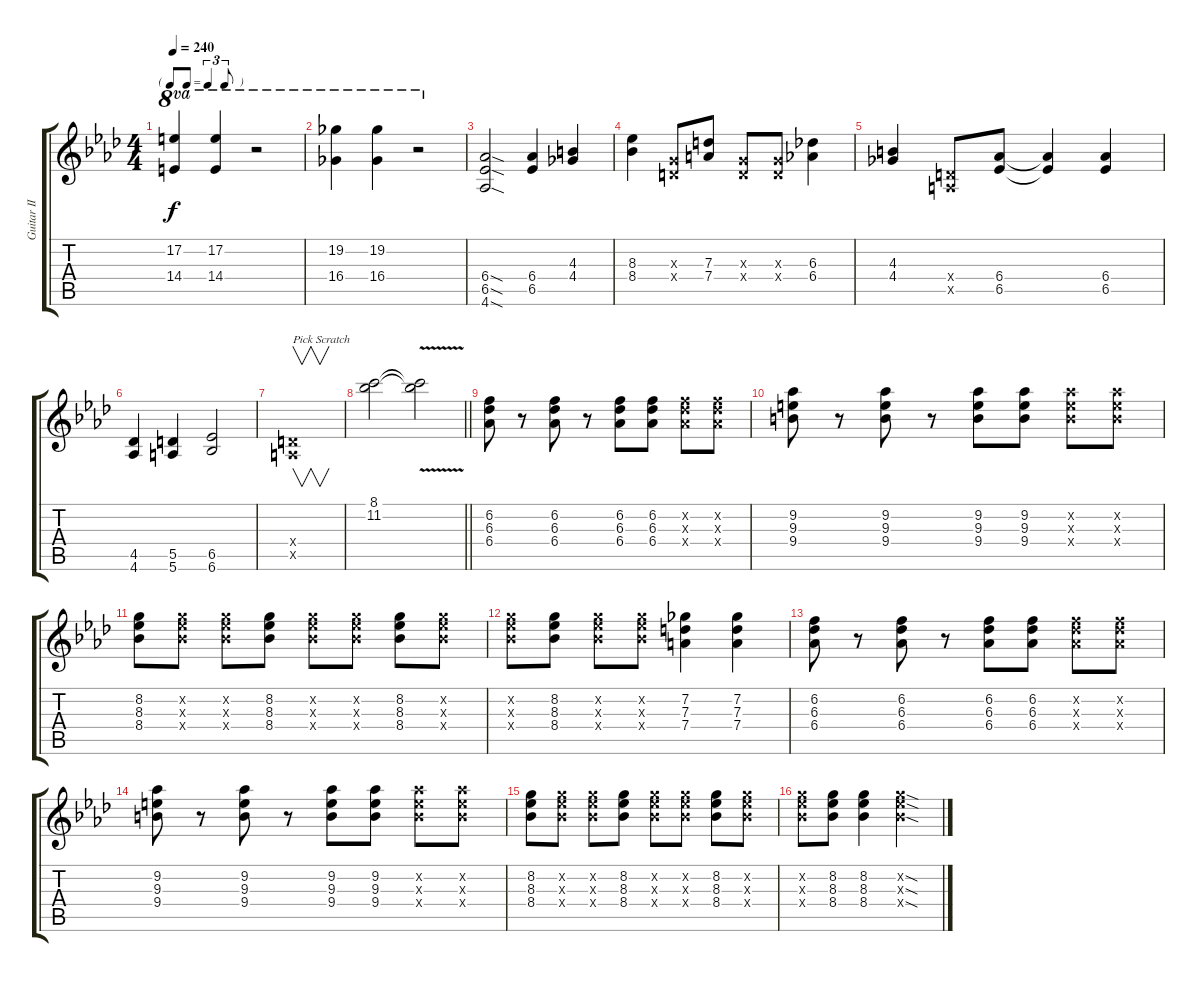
\track ("Guitar II (Nakano Azusa)" "Guitar II ") {instrument distortionguitar}
\staff {score tabs}
\tuning (E4 B3 G3 D3 A2 E2) {hide}
\ts (4 4)
\tf triplet8th
\tempo 240
\clef g2
\ks ab
(17.2 14.4).4{ot 8va dy f} (17.2 14.4).4{ot 8va} r.2{ot 8va} |
(19.2 16.4).4{ot 8va} (19.2 16.4).4{ot 8va} r.2{ot 8va} |
(6.4{sod} 6.5{sod} 4.6{sod}).2 (6.4 6.5).4 (4.3 4.4).4 |
(8.3 8.4).4 (0.3{x} 0.4{x}).8 (7.3 7.4).8 (0.3{x} 0.4{x}).8 (0.3{x} 0.4{x}).8 (6.3 6.4).4 |
(4.3 4.4).4 (0.4{x} 0.5{x}).8 (6.4 6.5).8 (6.4{t} 6.5{t}).4 (6.4 6.5).4 |
(4.5 4.6).4 (5.5 5.6).4 (6.5 6.6).2 |
(0.4{x} 0.5{x}).1{v txt "Pick Scratch"} |
\barLineRight lightlight
(8.1 11.2).2 (8.1{v t} 11.2{v t}).2 |
(6.2 6.3 6.4).8 r.8 (6.2 6.3 6.4).8 r.8 (6.2 6.3 6.4).8 (6.2 6.3 6.4).8 (6.2{x} 6.3{x} 6.4{x}).8 (6.2{x} 6.3{x} 6.4{x}).8 |
(9.2 9.3 9.4).8 r.8 (9.2 9.3 9.4).8 r.8 (9.2 9.3 9.4).8 (9.2 9.3 9.4).8 (9.2{x} 9.3{x} 9.4{x}).8 (9.2{x} 9.3{x} 9.4{x}).8 |
(8.2 8.3 8.4).8 (8.2{x} 8.3{x} 8.4{x}).8 (8.2{x} 8.3{x} 8.4{x}).8 (8.2 8.3 8.4).8 (8.2{x} 8.3{x} 8.4{x}).8 (8.2{x} 8.3{x} 8.4{x}).8 (8.2 8.3 8.4).8 (8.2{x} 8.3{x} 8.4{x}).8 |
(8.2{x} 8.3{x} 8.4{x}).8 (8.2 8.3 8.4).8 (8.2{x} 8.3{x} 8.4{x}).8 (8.2{x} 8.3{x} 8.4{x}).8 (7.2 7.3 7.4).4 (7.2 7.3 7.4).4 |
(6.2 6.3 6.4).8 r.8 (6.2 6.3 6.4).8 r.8 (6.2 6.3 6.4).8 (6.2 6.3 6.4).8 (6.2{x} 6.3{x} 6.4{x}).8 (6.2{x} 6.3{x} 6.4{x}).8 |
(9.2 9.3 9.4).8 r.8 (9.2 9.3 9.4).8 r.8 (9.2 9.3 9.4).8 (9.2 9.3 9.4).8 (9.2{x} 9.3{x} 9.4{x}).8 (9.2{x} 9.3{x} 9.4{x}).8 |
(8.2 8.3 8.4).8 (8.2{x} 8.3{x} 8.4{x}).8 (8.2{x} 8.3{x} 8.4{x}).8 (8.2 8.3 8.4).8 (8.2{x} 8.3{x} 8.4{x}).8 (8.2{x} 8.3{x} 8.4{x}).8 (8.2 8.3 8.4).8 (8.2{x} 8.3{x} 8.4{x}).8 |
(8.2{x} 8.3{x} 8.4{x}).8 (8.2 8.3 8.4).8 (8.2 8.3 8.4).4 (8.2{sod x} 8.3{sod x} 8.4{sod x}).2
